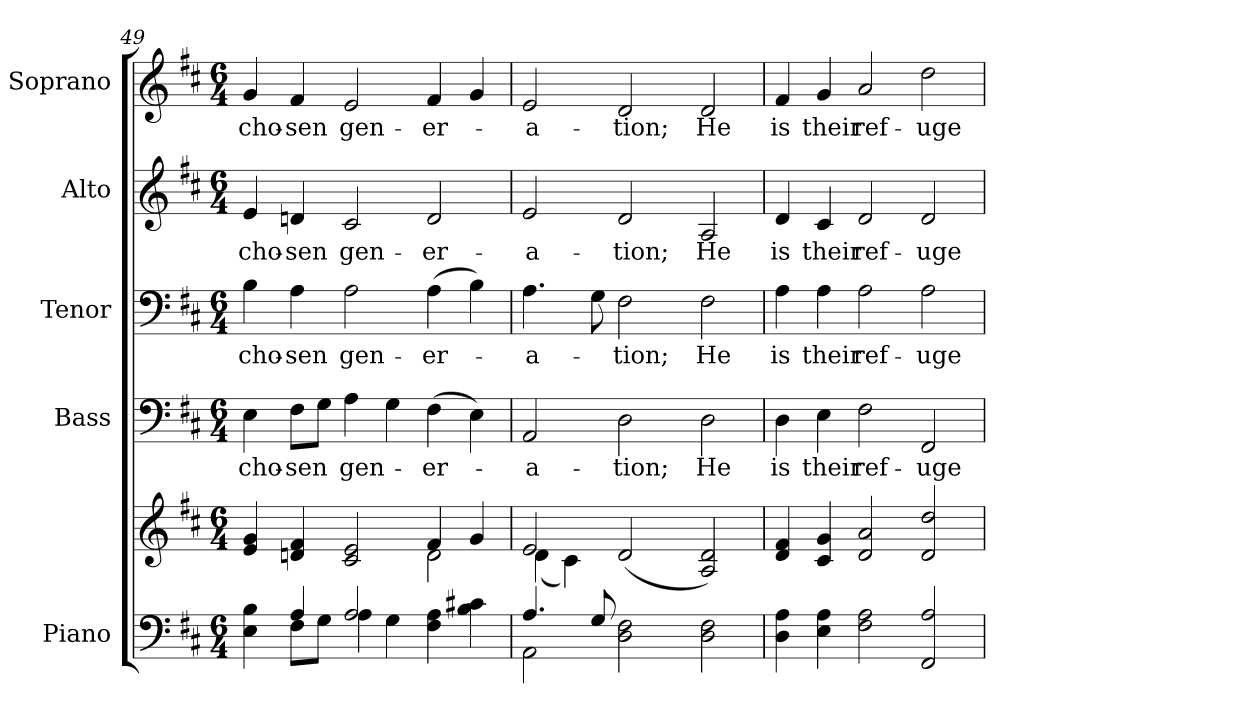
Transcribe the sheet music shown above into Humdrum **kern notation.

**kern	**kern	**kern	**text	**kern	**text	**kern	**text	**kern	**text
*part5	*part5	*part4	*part4	*part3	*part3	*part2	*part2	*part1	*part1
*staff6	*staff5	*staff4	*staff4	*staff3	*staff3	*staff2	*staff2	*staff1	*staff1
*I"Piano	*	*I"Bass	*	*I"Tenor	*	*I"Alto	*	*I"Soprano	*
*I'Pno.	*	*I'B.	*	*I'T.	*	*I'A.	*	*I'S.	*
!!LO:PB:g=z
*clefF4	*clefG2	*clefF4	*	*clefF4	*	*clefG2	*	*clefG2	*
*k[f#c#]	*k[f#c#]	*k[f#c#]	*	*k[f#c#]	*	*k[f#c#]	*	*k[f#c#]	*
*D:	*D:	*D:	*	*D:	*	*D:	*	*D:	*
*M6/4	*M6/4	*M6/4	*	*M6/4	*	*M6/4	*	*M6/4	*
=49	=49	=49	=49	=49	=49	=49	=49	=49	=49
*^	*^	*	*	*	*	*	*	*	*
!	!	!	!	!	!LO:LY:b:color=#000000	!	!	!	!	!	!
!	!	!	!	!	!	!	!LO:LY:b:color=#000000	!	!	!	!
!	!	!	!	!	!	!	!	!	!LO:LY:b:color=#000000	!	!
!	!	!	!	!	!	!	!	!	!	!	!LO:LY:b:color=#000000
4Ei\ 4Bi	4ryy	4ei/ 4gi	2.ryy	4Ei\	cho-	4Bi\	cho-	4ei/	cho-	4gi/	cho-
!	!	!	!	!	!LO:LY:b:color=#000000	!	!	!	!	!	!
!	!	!	!	!	!	!	!LO:LY:b:color=#000000	!	!	!	!
!	!	!	!	!	!	!	!	!	!LO:LY:b:color=#000000	!	!
!	!	!	!	!	!	!	!	!	!	!	!LO:LY:b:color=#000000
4Ai/	8F#i\L	4dni/ 4f#i	.	8F#i\L	-sen	4Ai\	-sen	4dni/	-sen	4f#i/	-sen
.	8Gi\J	.	.	8Gi\J	.	.	.	.	.	.	.
!	!	!	!	!	!LO:LY:b:color=#000000	!	!	!	!	!	!
!	!	!	!	!	!	!	!LO:LY:b:color=#000000	!	!	!	!
!	!	!	!	!	!	!	!	!	!LO:LY:b:color=#000000	!	!
!	!	!	!	!	!	!	!	!	!	!	!LO:LY:b:color=#000000
2Ai/	4Ai\	2c#i/ 2ei	.	4Ai\	gen-	2Ai\	gen-	2c#i/	gen-	2ei/	gen-
.	4Gi\	.	4ryy	4Gi\	.	.	.	.	.	.	.
!	!	!	!	!	!LO:LY:b:color=#000000	!	!	!	!	!	!
!	!	!	!	!	!	!	!LO:LY:b:color=#000000	!	!	!	!
!	!	!	!	!	!	!	!	!	!LO:LY:b:color=#000000	!	!
!	!	!	!	!	!	!	!	!	!	!	!LO:LY:b:color=#000000
4F#i\ 4Ai	4ryy	4f#i/	2di\	(4F#i\	-er-	(4Ai\	-er-	2di/	-er-	4f#i/	-er-
4Bi\ 4c#Xi	4ryy	4gi/	.	4Ei\)	.	4Bi\)	.	.	.	4gi/	.
=50	=50	=50	=50	=50	=50	=50	=50	=50	=50	=50	=50
!	!	!	!	!	!LO:LY:b:color=#000000	!	!	!	!	!	!
!	!	!	!	!	!	!	!LO:LY:b:color=#000000	!	!	!	!
!	!	!	!	!	!	!	!	!	!LO:LY:b:color=#000000	!	!
!	!	!	!	!	!	!	!	!	!	!	!LO:LY:b:color=#000000
4.Ai/	2AAi\	2ei/	(4di\	2AAi/	-a-	4.Ai\	-a-	2ei/	-a-	2ei/	-a-
.	.	.	4c#i\)	.	.	.	.	.	.	.	.
8Gi/	.	.	.	.	.	8Gi\	.	.	.	.	.
!	!	!	!	!	!LO:LY:b:color=#000000	!	!	!	!	!	!
!	!	!	!	!	!	!	!LO:LY:b:color=#000000	!	!	!	!
!	!	!	!	!	!	!	!	!	!LO:LY:b:color=#000000	!	!
!	!	!	!	!	!	!	!	!	!	!	!LO:LY:b:color=#000000
2Di\ 2F#i	4ryy	(2di/	4ryy	2Di\	-tion;	2F#i\	-tion;	2di/	-tion;	2di/	-tion;
.	2.ryy	.	2.ryy	.	.	.	.	.	.	.	.
!	!	!	!	!	!LO:LY:b:color=#000000	!	!	!	!	!	!
!	!	!	!	!	!	!	!LO:LY:b:color=#000000	!	!	!	!
!	!	!	!	!	!	!	!	!	!LO:LY:b:color=#000000	!	!
!	!	!	!	!	!	!	!	!	!	!	!LO:LY:b:color=#000000
2Di\ 2F#i	.	2Ai/ 2di)	.	2Di\	He	2F#i\	He	2Ai/	He	2di/	He
*v	*v	*	*	*	*	*	*	*	*	*	*
*	*v	*v	*	*	*	*	*	*	*	*
!!LO:PB:g=z
=51	=51	=51	=51	=51	=51	=51	=51	=51	=51
!	!	!	!LO:LY:b:color=#000000	!	!	!	!	!	!
!	!	!	!	!	!LO:LY:b:color=#000000	!	!	!	!
!	!	!	!	!	!	!	!LO:LY:b:color=#000000	!	!
!	!	!	!	!	!	!	!	!	!LO:LY:b:color=#000000
4Di\ 4Ai	4di/ 4f#i	4Di\	is	4Ai\	is	4di/	is	4f#i/	is
!	!	!	!LO:LY:b:color=#000000	!	!	!	!	!	!
!	!	!	!	!	!LO:LY:b:color=#000000	!	!	!	!
!	!	!	!	!	!	!	!LO:LY:b:color=#000000	!	!
!	!	!	!	!	!	!	!	!	!LO:LY:b:color=#000000
4Ei\ 4Ai	4c#i/ 4gi	4Ei\	their	4Ai\	their	4c#i/	their	4gi/	their
!	!	!	!LO:LY:b:color=#000000	!	!	!	!	!	!
!	!	!	!	!	!LO:LY:b:color=#000000	!	!	!	!
!	!	!	!	!	!	!	!LO:LY:b:color=#000000	!	!
!	!	!	!	!	!	!	!	!	!LO:LY:b:color=#000000
2F#i\ 2Ai	2di/ 2ai	2F#i\	ref-	2Ai\	ref-	2di/	ref-	2ai/	ref-
!	!	!	!LO:LY:b:color=#000000	!	!	!	!	!	!
!	!	!	!	!	!LO:LY:b:color=#000000	!	!	!	!
!	!	!	!	!	!	!	!LO:LY:b:color=#000000	!	!
!	!	!	!	!	!	!	!	!	!LO:LY:b:color=#000000
2FF#i/ 2Ai	2di/ 2ddi	2FF#i/	-uge	2Ai\	-uge	2di/	-uge	2ddi\	-uge
=	=	=	=	=	=	=	=	=	=
*-	*-	*-	*-	*-	*-	*-	*-	*-	*-
